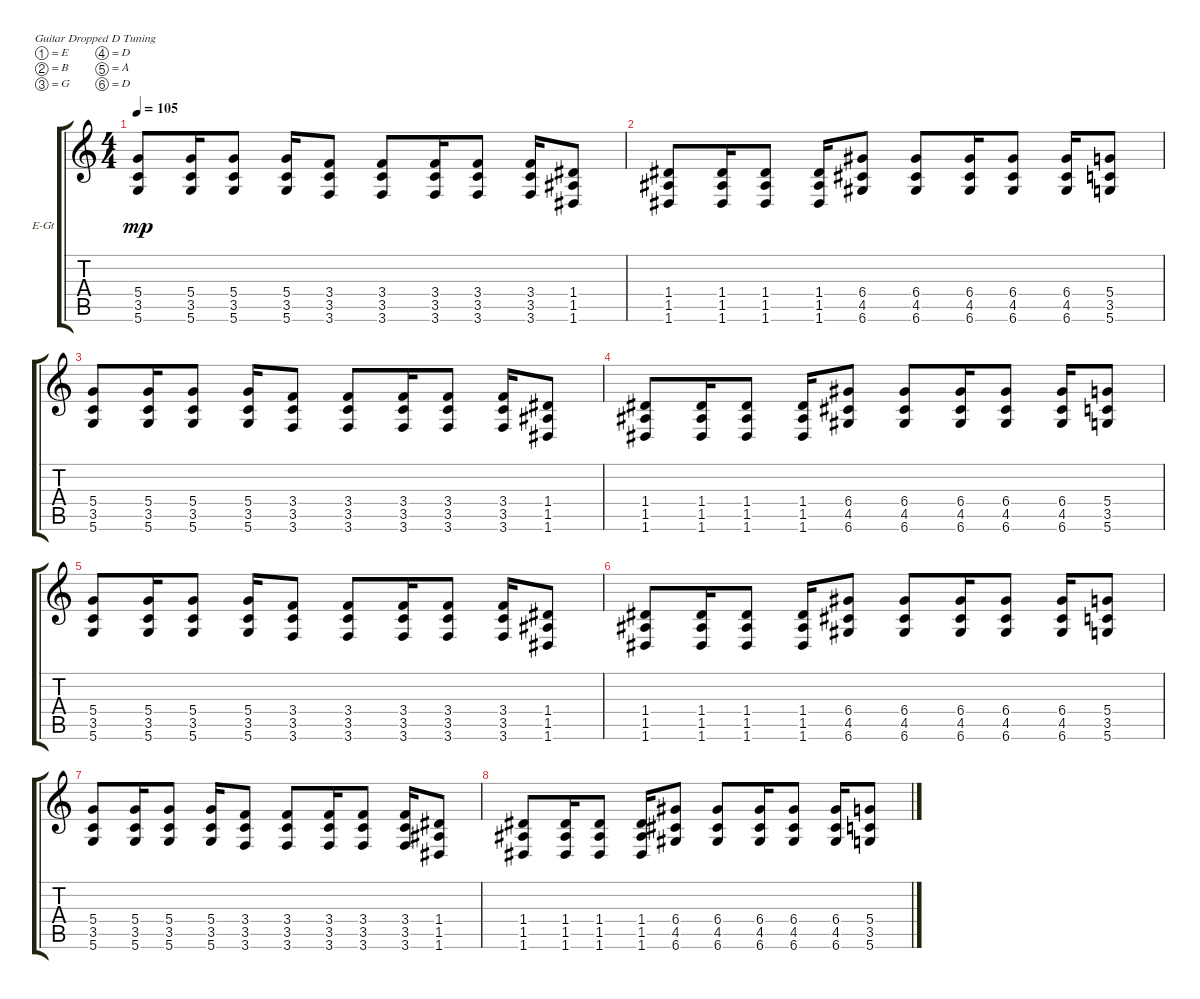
\bracketExtendMode groupsimilarinstruments
\firstSystemTrackNameOrientation horizontal
\otherSystemsTrackNameOrientation horizontal
\track ("Clean-guitar (Paul)" "E-Gt") {instrument electricguitarclean}
\staff {score tabs}
\tuning (E4 B3 G3 D3 A2 D2)
\ts (4 4)
\tempo 105
\clef g2
\ks c
(3.5 5.6 5.4).8{dy mp} (3.5 5.6 5.4).16 (3.5 5.6 5.4).8 (3.5 5.6 5.4).16 (3.4 3.5 3.6).8 (3.4 3.5 3.6).8 (3.4 3.5 3.6).16 (3.4 3.5 3.6).8 (3.4 3.5 3.6).16 (1.4 1.5 1.6).8 |
(1.4 1.5 1.6).8 (1.4 1.5 1.6).16 (1.4 1.5 1.6).8 (1.4 1.5 1.6).16 (4.5 6.6 6.4).8 (4.5 6.6 6.4).8 (4.5 6.6 6.4).16 (4.5 6.6 6.4).8 (4.5 6.6 6.4).16 (3.5 5.6 5.4).8 |
(3.5 5.6 5.4).8 (3.5 5.6 5.4).16 (3.5 5.6 5.4).8 (3.5 5.6 5.4).16 (3.4 3.5 3.6).8 (3.4 3.5 3.6).8 (3.4 3.5 3.6).16 (3.4 3.5 3.6).8 (3.4 3.5 3.6).16 (1.4 1.5 1.6).8 |
(1.4 1.5 1.6).8 (1.4 1.5 1.6).16 (1.4 1.5 1.6).8 (1.4 1.5 1.6).16 (4.5 6.6 6.4).8 (4.5 6.6 6.4).8 (4.5 6.6 6.4).16 (4.5 6.6 6.4).8 (4.5 6.6 6.4).16 (3.5 5.6 5.4).8 |
(3.5 5.6 5.4).8 (3.5 5.6 5.4).16 (3.5 5.6 5.4).8 (3.5 5.6 5.4).16 (3.4 3.5 3.6).8 (3.4 3.5 3.6).8 (3.4 3.5 3.6).16 (3.4 3.5 3.6).8 (3.4 3.5 3.6).16 (1.4 1.5 1.6).8 |
(1.4 1.5 1.6).8 (1.4 1.5 1.6).16 (1.4 1.5 1.6).8 (1.4 1.5 1.6).16 (4.5 6.6 6.4).8 (4.5 6.6 6.4).8 (4.5 6.6 6.4).16 (4.5 6.6 6.4).8 (4.5 6.6 6.4).16 (3.5 5.6 5.4).8 |
(3.5 5.6 5.4).8 (3.5 5.6 5.4).16 (3.5 5.6 5.4).8 (3.5 5.6 5.4).16 (3.4 3.5 3.6).8 (3.4 3.5 3.6).8 (3.4 3.5 3.6).16 (3.4 3.5 3.6).8 (3.4 3.5 3.6).16 (1.4 1.5 1.6).8 |
(1.4 1.5 1.6).8 (1.4 1.5 1.6).16 (1.4 1.5 1.6).8 (1.4 1.5 1.6).16 (4.5 6.6 6.4).8 (4.5 6.6 6.4).8 (4.5 6.6 6.4).16 (4.5 6.6 6.4).8 (4.5 6.6 6.4).16 (3.5 5.6 5.4).8
